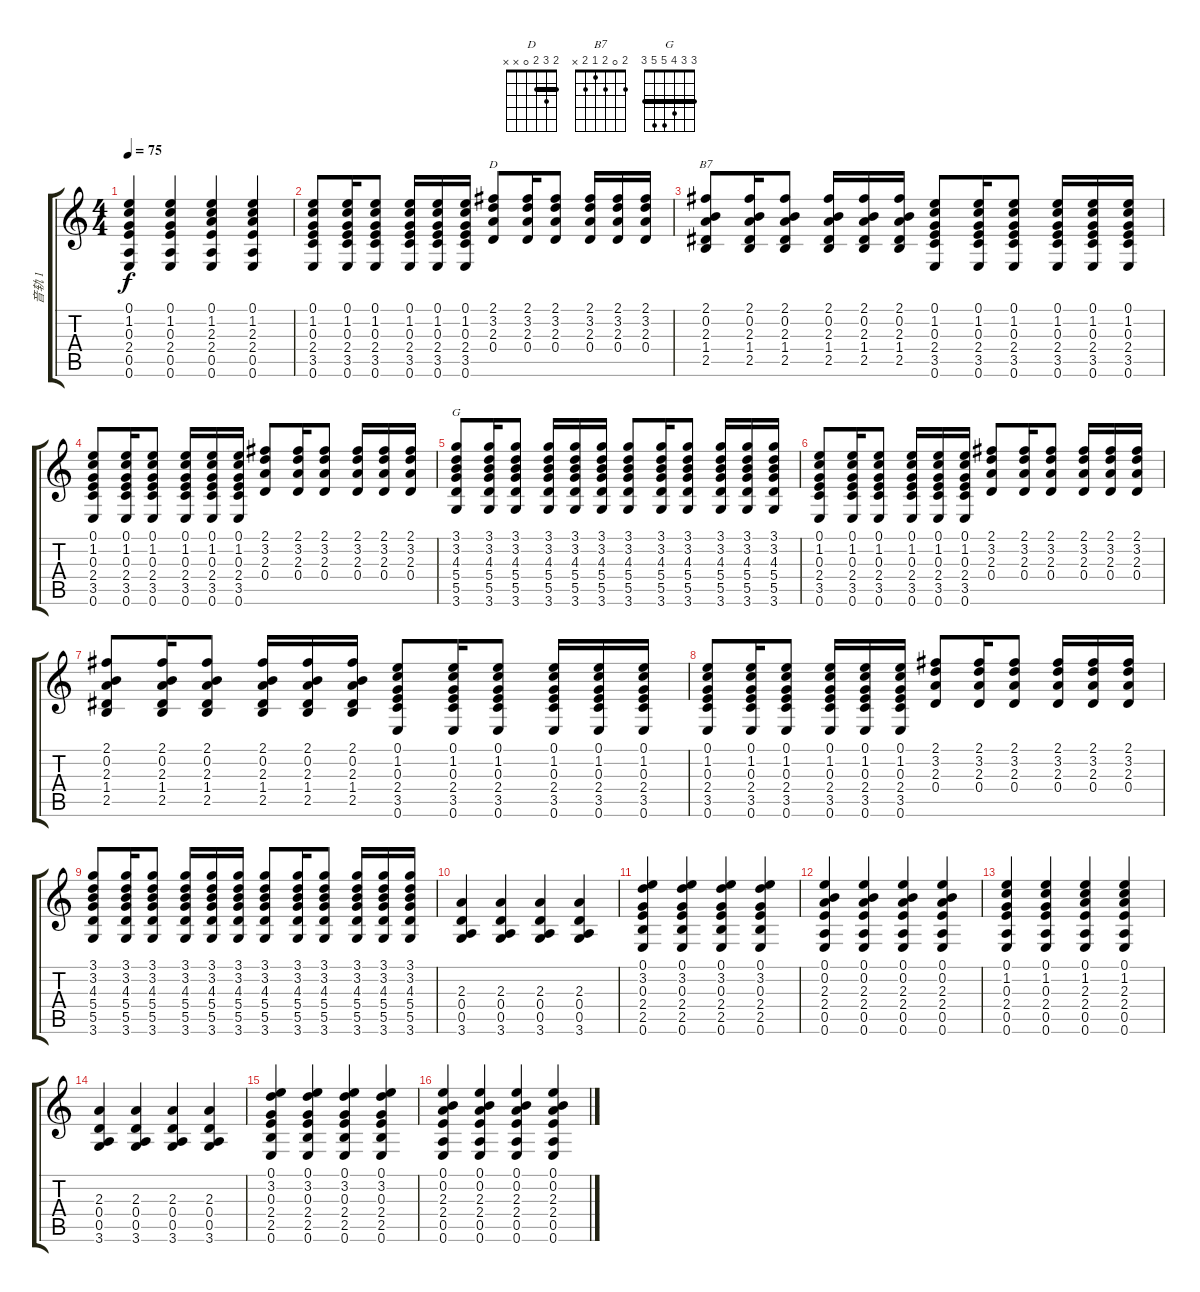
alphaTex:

\track ("音轨 1" "音轨 1") {instrument acousticguitarsteel}
\staff {score tabs}
\tuning (E4 B3 G3 D3 A2 E2) {hide}
\chord ("D" 2 3 2 0 x x) {barre 2}
\chord ("B7" 2 0 2 1 2 x)
\chord ("G" 3 3 4 5 5 3) {barre 3}
\ts (4 4)
\tempo 75
\clef g2
\ks c
(0.1 1.2 0.3 2.4 0.5 0.6).4{dy f} (0.1 1.2 0.3 2.4 0.5 0.6).4 (0.1 1.2 2.3 2.4 0.5 0.6).4 (0.1 1.2 2.3 2.4 0.5 0.6).4 |
(0.1 1.2 0.3 2.4 3.5 0.6).8 (0.1 1.2 0.3 2.4 3.5 0.6).16 (0.1 1.2 0.3 2.4 3.5 0.6).8 (0.1 1.2 0.3 2.4 3.5 0.6).16 (0.1 1.2 0.3 2.4 3.5 0.6).16 (0.1 1.2 0.3 2.4 3.5 0.6).16 (2.1 3.2 2.3 0.4).8{ch "D"} (2.1 3.2 2.3 0.4).16 (2.1 3.2 2.3 0.4).8 (2.1 3.2 2.3 0.4).16 (2.1 3.2 2.3 0.4).16 (2.1 3.2 2.3 0.4).16 |
(2.1 0.2 2.3 1.4 2.5).8{ch "B7"} (2.1 0.2 2.3 1.4 2.5).16 (2.1 0.2 2.3 1.4 2.5).8 (2.1 0.2 2.3 1.4 2.5).16 (2.1 0.2 2.3 1.4 2.5).16 (2.1 0.2 2.3 1.4 2.5).16 (0.1 1.2 0.3 2.4 3.5 0.6).8 (0.1 1.2 0.3 2.4 3.5 0.6).16 (0.1 1.2 0.3 2.4 3.5 0.6).8 (0.1 1.2 0.3 2.4 3.5 0.6).16 (0.1 1.2 0.3 2.4 3.5 0.6).16 (0.1 1.2 0.3 2.4 3.5 0.6).16 |
(0.1 1.2 0.3 2.4 3.5 0.6).8 (0.1 1.2 0.3 2.4 3.5 0.6).16 (0.1 1.2 0.3 2.4 3.5 0.6).8 (0.1 1.2 0.3 2.4 3.5 0.6).16 (0.1 1.2 0.3 2.4 3.5 0.6).16 (0.1 1.2 0.3 2.4 3.5 0.6).16 (2.1 3.2 2.3 0.4).8 (2.1 3.2 2.3 0.4).16 (2.1 3.2 2.3 0.4).8 (2.1 3.2 2.3 0.4).16 (2.1 3.2 2.3 0.4).16 (2.1 3.2 2.3 0.4).16 |
(3.1 3.2 4.3 5.4 5.5 3.6).8{ch "G" txt " "} (3.1 3.2 4.3 5.4 5.5 3.6).16 (3.1 3.2 4.3 5.4 5.5 3.6).8 (3.1 3.2 4.3 5.4 5.5 3.6).16 (3.1 3.2 4.3 5.4 5.5 3.6).16 (3.1 3.2 4.3 5.4 5.5 3.6).16 (3.1 3.2 4.3 5.4 5.5 3.6).8 (3.1 3.2 4.3 5.4 5.5 3.6).16 (3.1 3.2 4.3 5.4 5.5 3.6).8 (3.1 3.2 4.3 5.4 5.5 3.6).16 (3.1 3.2 4.3 5.4 5.5 3.6).16 (3.1 3.2 4.3 5.4 5.5 3.6).16 |
(0.1 1.2 0.3 2.4 3.5 0.6).8 (0.1 1.2 0.3 2.4 3.5 0.6).16 (0.1 1.2 0.3 2.4 3.5 0.6).8 (0.1 1.2 0.3 2.4 3.5 0.6).16 (0.1 1.2 0.3 2.4 3.5 0.6).16 (0.1 1.2 0.3 2.4 3.5 0.6).16 (2.1 3.2 2.3 0.4).8 (2.1 3.2 2.3 0.4).16 (2.1 3.2 2.3 0.4).8 (2.1 3.2 2.3 0.4).16 (2.1 3.2 2.3 0.4).16 (2.1 3.2 2.3 0.4).16 |
(2.1 0.2 2.3 1.4 2.5).8 (2.1 0.2 2.3 1.4 2.5).16 (2.1 0.2 2.3 1.4 2.5).8 (2.1 0.2 2.3 1.4 2.5).16 (2.1 0.2 2.3 1.4 2.5).16 (2.1 0.2 2.3 1.4 2.5).16 (0.1 1.2 0.3 2.4 3.5 0.6).8 (0.1 1.2 0.3 2.4 3.5 0.6).16 (0.1 1.2 0.3 2.4 3.5 0.6).8 (0.1 1.2 0.3 2.4 3.5 0.6).16 (0.1 1.2 0.3 2.4 3.5 0.6).16 (0.1 1.2 0.3 2.4 3.5 0.6).16 |
(0.1 1.2 0.3 2.4 3.5 0.6).8 (0.1 1.2 0.3 2.4 3.5 0.6).16 (0.1 1.2 0.3 2.4 3.5 0.6).8 (0.1 1.2 0.3 2.4 3.5 0.6).16 (0.1 1.2 0.3 2.4 3.5 0.6).16 (0.1 1.2 0.3 2.4 3.5 0.6).16 (2.1 3.2 2.3 0.4).8 (2.1 3.2 2.3 0.4).16 (2.1 3.2 2.3 0.4).8 (2.1 3.2 2.3 0.4).16 (2.1 3.2 2.3 0.4).16 (2.1 3.2 2.3 0.4).16 |
(3.1 3.2 4.3 5.4 5.5 3.6).8 (3.1 3.2 4.3 5.4 5.5 3.6).16 (3.1 3.2 4.3 5.4 5.5 3.6).8 (3.1 3.2 4.3 5.4 5.5 3.6).16 (3.1 3.2 4.3 5.4 5.5 3.6).16 (3.1 3.2 4.3 5.4 5.5 3.6).16 (3.1 3.2 4.3 5.4 5.5 3.6).8 (3.1 3.2 4.3 5.4 5.5 3.6).16 (3.1 3.2 4.3 5.4 5.5 3.6).8 (3.1 3.2 4.3 5.4 5.5 3.6).16 (3.1 3.2 4.3 5.4 5.5 3.6).16 (3.1 3.2 4.3 5.4 5.5 3.6).16 |
(2.3 0.4 0.5 3.6).4 (2.3 0.4 0.5 3.6).4 (2.3 0.4 0.5 3.6).4 (2.3 0.4 0.5 3.6).4 |
(0.1 3.2 0.3 2.4 2.5 0.6).4 (0.1 3.2 0.3 2.4 2.5 0.6).4 (0.1 3.2 0.3 2.4 2.5 0.6).4 (0.1 3.2 0.3 2.4 2.5 0.6).4 |
(0.1 0.2 2.3 2.4 0.5 0.6).4 (0.1 0.2 2.3 2.4 0.5 0.6).4 (0.1 0.2 2.3 2.4 0.5 0.6).4 (0.1 0.2 2.3 2.4 0.5 0.6).4 |
(0.1 1.2 0.3 2.4 0.5 0.6).4 (0.1 1.2 0.3 2.4 0.5 0.6).4 (0.1 1.2 2.3 2.4 0.5 0.6).4 (0.1 1.2 2.3 2.4 0.5 0.6).4 |
(2.3 0.4 0.5 3.6).4 (2.3 0.4 0.5 3.6).4 (2.3 0.4 0.5 3.6).4 (2.3 0.4 0.5 3.6).4 |
(0.1 3.2 0.3 2.4 2.5 0.6).4 (0.1 3.2 0.3 2.4 2.5 0.6).4 (0.1 3.2 0.3 2.4 2.5 0.6).4 (0.1 3.2 0.3 2.4 2.5 0.6).4 |
(0.1 0.2 2.3 2.4 0.5 0.6).4 (0.1 0.2 2.3 2.4 0.5 0.6).4 (0.1 0.2 2.3 2.4 0.5 0.6).4 (0.1 0.2 2.3 2.4 0.5 0.6).4
